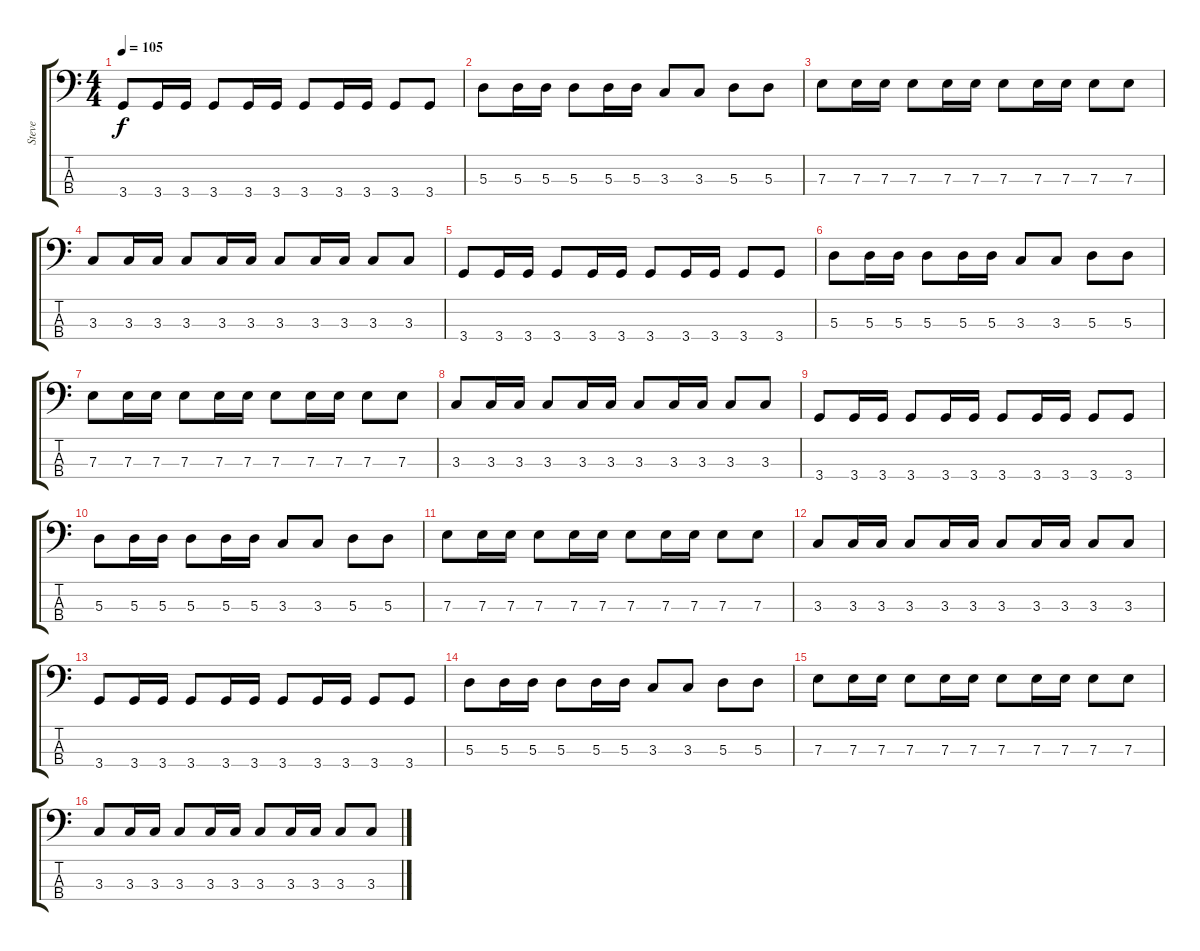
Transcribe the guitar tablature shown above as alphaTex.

\track ("Steve" "Steve") {instrument electricbasspick}
\staff {score tabs}
\tuning (G2 D2 A1 E1) {hide}
\ts (4 4)
\tempo 105
\clef f4
\ks c
3.4.8{dy f} 3.4.16 3.4.16 3.4.8 3.4.16 3.4.16 3.4.8 3.4.16 3.4.16 3.4.8 3.4.8 |
5.3.8 5.3.16 5.3.16 5.3.8 5.3.16 5.3.16 3.3.8 3.3.8 5.3.8 5.3.8 |
7.3.8 7.3.16 7.3.16 7.3.8 7.3.16 7.3.16 7.3.8 7.3.16 7.3.16 7.3.8 7.3.8 |
3.3.8 3.3.16 3.3.16 3.3.8 3.3.16 3.3.16 3.3.8 3.3.16 3.3.16 3.3.8 3.3.8 |
3.4.8 3.4.16 3.4.16 3.4.8 3.4.16 3.4.16 3.4.8 3.4.16 3.4.16 3.4.8 3.4.8 |
5.3.8 5.3.16 5.3.16 5.3.8 5.3.16 5.3.16 3.3.8 3.3.8 5.3.8 5.3.8 |
7.3.8 7.3.16 7.3.16 7.3.8 7.3.16 7.3.16 7.3.8 7.3.16 7.3.16 7.3.8 7.3.8 |
3.3.8 3.3.16 3.3.16 3.3.8 3.3.16 3.3.16 3.3.8 3.3.16 3.3.16 3.3.8 3.3.8 |
3.4.8 3.4.16 3.4.16 3.4.8 3.4.16 3.4.16 3.4.8 3.4.16 3.4.16 3.4.8 3.4.8 |
5.3.8 5.3.16 5.3.16 5.3.8 5.3.16 5.3.16 3.3.8 3.3.8 5.3.8 5.3.8 |
7.3.8 7.3.16 7.3.16 7.3.8 7.3.16 7.3.16 7.3.8 7.3.16 7.3.16 7.3.8 7.3.8 |
3.3.8 3.3.16 3.3.16 3.3.8 3.3.16 3.3.16 3.3.8 3.3.16 3.3.16 3.3.8 3.3.8 |
3.4.8 3.4.16 3.4.16 3.4.8 3.4.16 3.4.16 3.4.8 3.4.16 3.4.16 3.4.8 3.4.8 |
5.3.8 5.3.16 5.3.16 5.3.8 5.3.16 5.3.16 3.3.8 3.3.8 5.3.8 5.3.8 |
7.3.8 7.3.16 7.3.16 7.3.8 7.3.16 7.3.16 7.3.8 7.3.16 7.3.16 7.3.8 7.3.8 |
3.3.8 3.3.16 3.3.16 3.3.8 3.3.16 3.3.16 3.3.8 3.3.16 3.3.16 3.3.8 3.3.8
